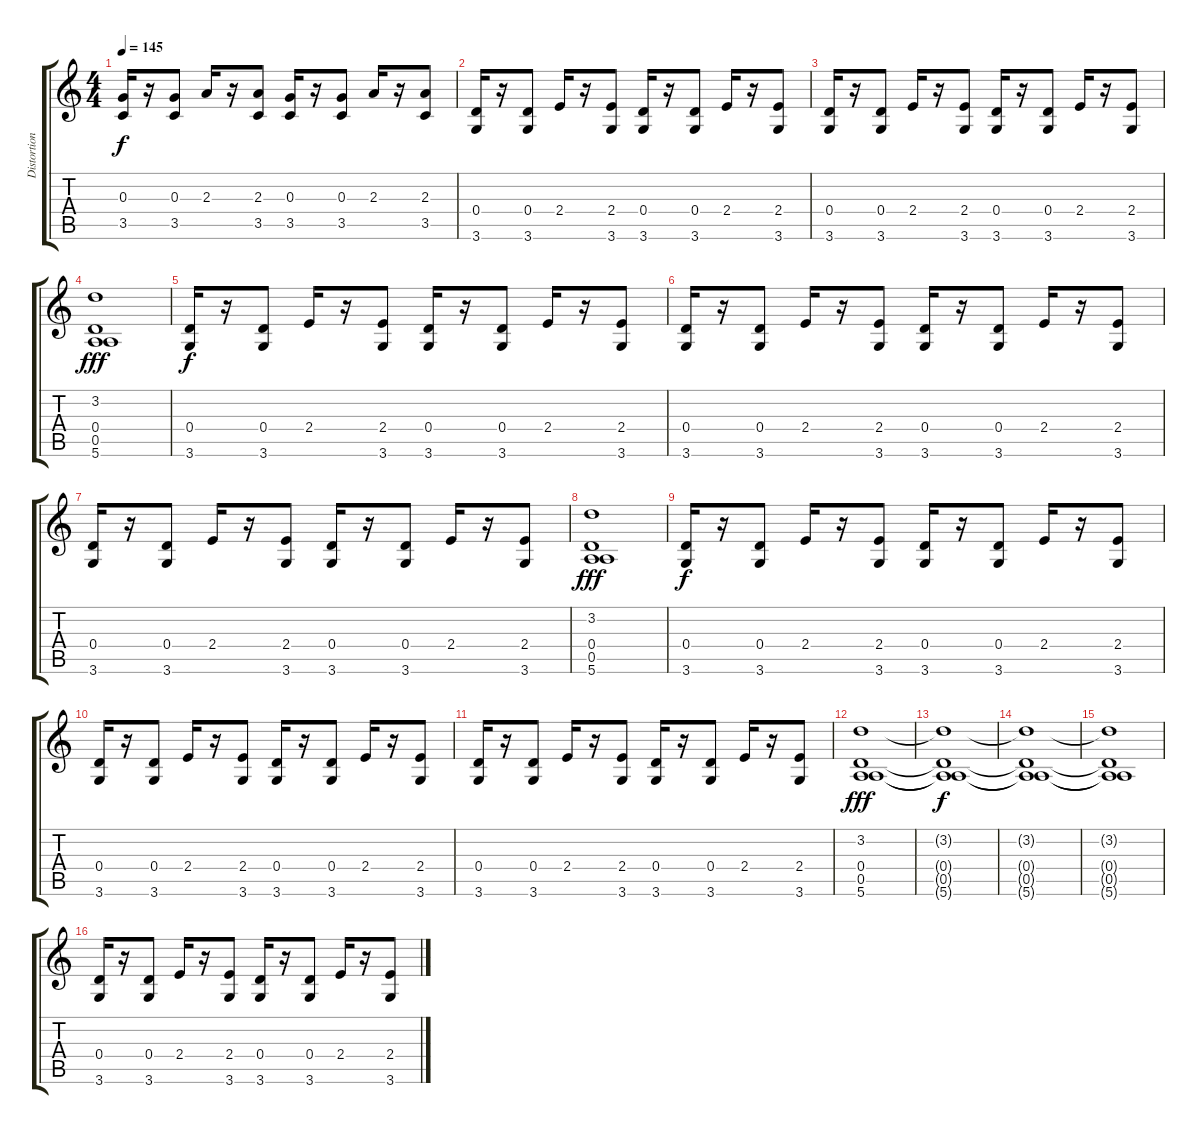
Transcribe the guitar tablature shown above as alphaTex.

\track ("Distortion Guitar" "Distortion") {instrument distortionguitar}
\staff {score tabs}
\tuning (E4 B3 G3 D3 A2 E2) {hide}
\ts (4 4)
\tempo 145
\clef g2
\ks c
(0.3 3.5).16{dy f} r.16 (0.3 3.5).8 2.3.16 r.16 (2.3 3.5).8 (0.3 3.5).16 r.16 (0.3 3.5).8 2.3.16 r.16 (2.3 3.5).8 |
(0.4 3.6).16 r.16 (0.4 3.6).8 2.4.16 r.16 (2.4 3.6).8 (0.4 3.6).16 r.16 (0.4 3.6).8 2.4.16 r.16 (2.4 3.6).8 |
(0.4 3.6).16 r.16 (0.4 3.6).8 2.4.16 r.16 (2.4 3.6).8 (0.4 3.6).16 r.16 (0.4 3.6).8 2.4.16 r.16 (2.4 3.6).8 |
(3.2 0.4 0.5 5.6).1{dy fff} |
(0.4 3.6).16{dy f} r.16 (0.4 3.6).8 2.4.16 r.16 (2.4 3.6).8 (0.4 3.6).16 r.16 (0.4 3.6).8 2.4.16 r.16 (2.4 3.6).8 |
(0.4 3.6).16 r.16 (0.4 3.6).8 2.4.16 r.16 (2.4 3.6).8 (0.4 3.6).16 r.16 (0.4 3.6).8 2.4.16 r.16 (2.4 3.6).8 |
(0.4 3.6).16 r.16 (0.4 3.6).8 2.4.16 r.16 (2.4 3.6).8 (0.4 3.6).16 r.16 (0.4 3.6).8 2.4.16 r.16 (2.4 3.6).8 |
(3.2 0.4 0.5 5.6).1{dy fff} |
(0.4 3.6).16{dy f} r.16 (0.4 3.6).8 2.4.16 r.16 (2.4 3.6).8 (0.4 3.6).16 r.16 (0.4 3.6).8 2.4.16 r.16 (2.4 3.6).8 |
(0.4 3.6).16 r.16 (0.4 3.6).8 2.4.16 r.16 (2.4 3.6).8 (0.4 3.6).16 r.16 (0.4 3.6).8 2.4.16 r.16 (2.4 3.6).8 |
(0.4 3.6).16 r.16 (0.4 3.6).8 2.4.16 r.16 (2.4 3.6).8 (0.4 3.6).16 r.16 (0.4 3.6).8 2.4.16 r.16 (2.4 3.6).8 |
(3.2 0.4 0.5 5.6).1{dy fff} |
(3.2{t} 0.4{t} 0.5{t} 5.6{t}).1{dy f} |
(3.2{t} 0.4{t} 0.5{t} 5.6{t}).1 |
(3.2{t} 0.4{t} 0.5{t} 5.6{t}).1 |
(0.4 3.6).16 r.16 (0.4 3.6).8 2.4.16 r.16 (2.4 3.6).8 (0.4 3.6).16 r.16 (0.4 3.6).8 2.4.16 r.16 (2.4 3.6).8
